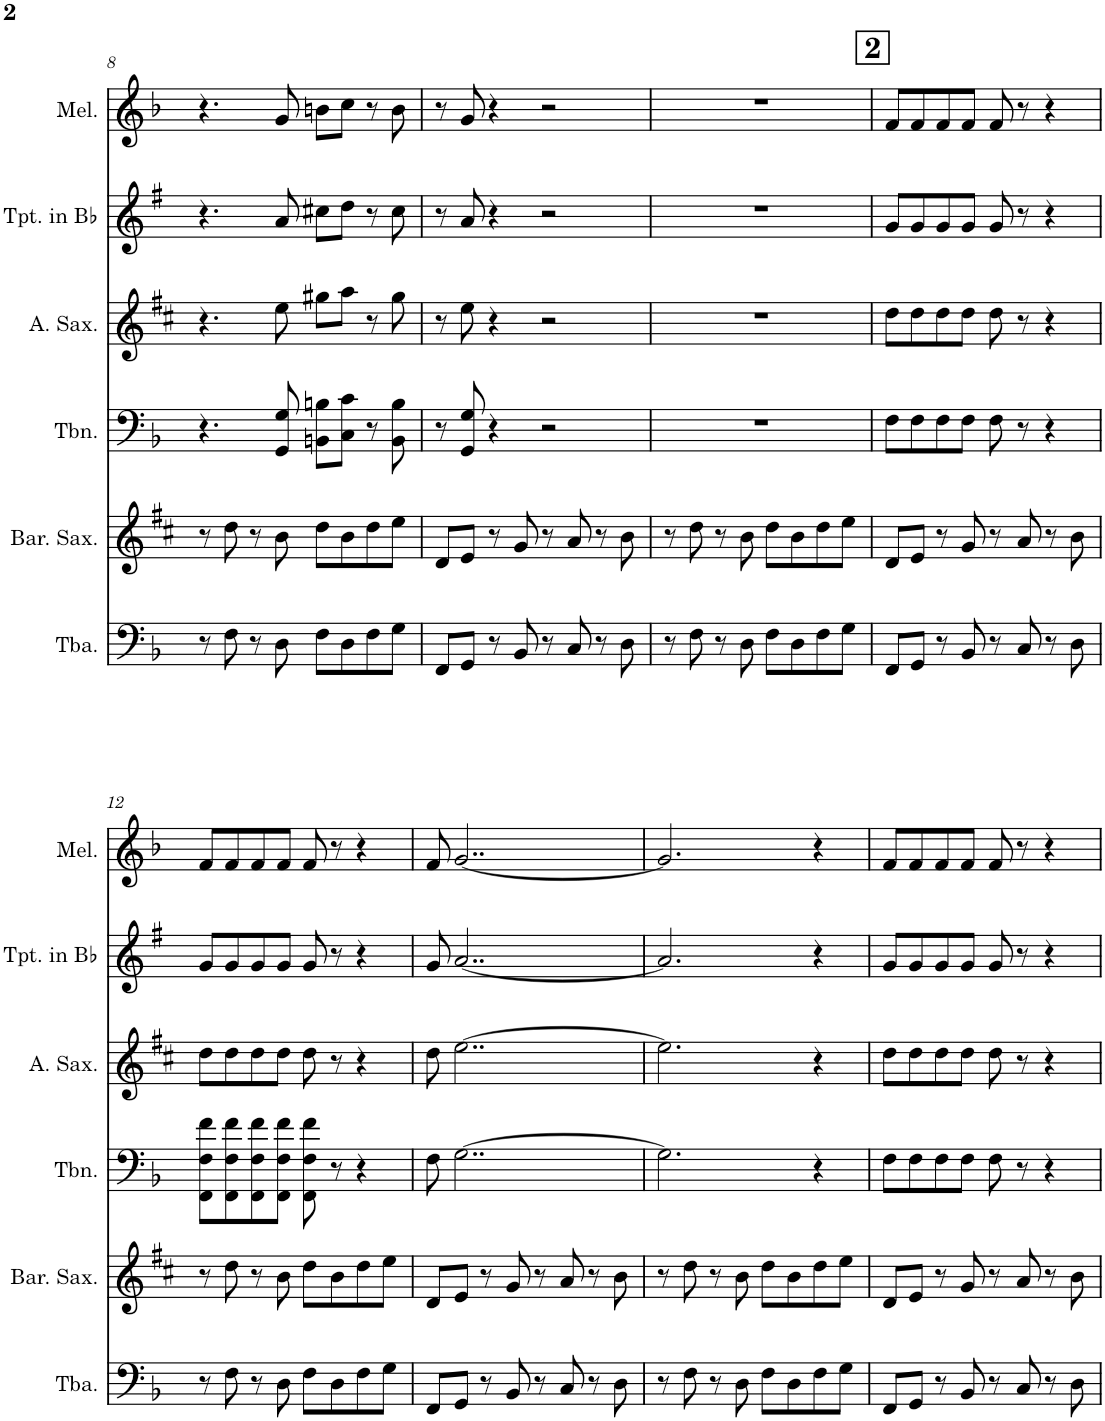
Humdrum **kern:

**kern	**kern	**kern	**kern	**kern	**kern
*part6	*part5	*part4	*part3	*part2	*part1
*staff6	*staff5	*staff4	*staff3	*staff2	*staff1
*I"Tuba	*I"Baritone Saxophone	*I"Trombone	*I"Alto Saxophone	*I"Trumpet in Bb	*I"Melodica
*I'Tba.	*I'Bar. Sax.	*I'Tbn.	*I'A. Sax.	*I'Tpt. in Bb	*I'Mel.
!!LO:PB:g=z
*clefF4	*clefG2	*clefF4	*clefG2	*clefG2	*clefG2
*	*Trd12c21	*	*Trd5c9	*Trd1c2	*
*k[b-]	*k[f#c#]	*k[b-]	*k[f#c#]	*k[f#]	*k[b-]
*M4/4	*M4/4	*M4/4	*M4/4	*M4/4	*M4/4
=8	=8	=8	=8	=8	=8
8r	8r	4.r	4.r	4.r	4.r
8F\	8dd\	.	.	.	.
8r	8r	.	.	.	.
8D\	8b\	8GG/ 8G/	8ee\	8a/	8g/
8F\L	8dd\L	8BBn\ 8Bn\L	8gg#X\L	8cc#X\L	8bn\L
8D\	8b\	8C\ 8c\J	8aa\J	8dd\J	8cc\J
8F\	8dd\	8r	8r	8r	8r
8G\J	8ee\J	8BB\ 8B\	8gg#\	8cc#\	8b\
=9	=9	=9	=9	=9	=9
8FF/L	8d/L	8r	8r	8r	8r
8GG/J	8e/J	8GG/ 8G/	8ee\	8a/	8g/
8r	8r	4r	4r	4r	4r
8BB-/	8g/	.	.	.	.
8r	8r	2r	2r	2r	2r
8C/	8a/	.	.	.	.
8r	8r	.	.	.	.
8D\	8b\	.	.	.	.
=10	=10	=10	=10	=10	=10
8r	8r	1r	1r	1r	1r
8F\	8dd\	.	.	.	.
8r	8r	.	.	.	.
8D\	8b\	.	.	.	.
8F\L	8dd\L	.	.	.	.
8D\	8b\	.	.	.	.
8F\	8dd\	.	.	.	.
8G\J	8ee\J	.	.	.	.
!!LO:REH:place=s1:a:B:cj:fs=14:t=2
=11	=11	=11	=11	=11	=11
8FF/L	8d/L	8F\L	8dd\L	8g/L	8f/L
8GG/J	8e/J	8F\	8dd\	8g/	8f/
8r	8r	8F\	8dd\	8g/	8f/
8BB-/	8g/	8F\J	8dd\J	8g/J	8f/J
8r	8r	8F\	8dd\	8g/	8f/
8C/	8a/	8r	8r	8r	8r
8r	8r	4r	4r	4r	4r
8D\	8b\	.	.	.	.
!!LO:LB:g=z
=12	=12	=12	=12	=12	=12
8r	8r	8FF\ 8F\ 8f\L	8dd\L	8g/L	8f/L
8F\	8dd\	8FF\ 8F\ 8f\	8dd\	8g/	8f/
8r	8r	8FF\ 8F\ 8f\	8dd\	8g/	8f/
8D\	8b\	8FF\ 8F\ 8f\J	8dd\J	8g/J	8f/J
8F\L	8dd\L	8FF\ 8F\ 8f\	8dd\	8g/	8f/
8D\	8b\	8r	8r	8r	8r
8F\	8dd\	4r	4r	4r	4r
8G\J	8ee\J	.	.	.	.
=13	=13	=13	=13	=13	=13
8FF/L	8d/L	8F\	8dd\	8g/	8f/
8GG/J	8e/J	[2..G\	[2..ee\	[2..a/	[2..g/
8r	8r	.	.	.	.
8BB-/	8g/	.	.	.	.
8r	8r	.	.	.	.
8C/	8a/	.	.	.	.
8r	8r	.	.	.	.
8D\	8b\	.	.	.	.
=14	=14	=14	=14	=14	=14
8r	8r	2.G\]	2.ee\]	2.a/]	2.g/]
8F\	8dd\	.	.	.	.
8r	8r	.	.	.	.
8D\	8b\	.	.	.	.
8F\L	8dd\L	.	.	.	.
8D\	8b\	.	.	.	.
8F\	8dd\	4r	4r	4r	4r
8G\J	8ee\J	.	.	.	.
=15	=15	=15	=15	=15	=15
8FF/L	8d/L	8F\L	8dd\L	8g/L	8f/L
8GG/J	8e/J	8F\	8dd\	8g/	8f/
8r	8r	8F\	8dd\	8g/	8f/
8BB-/	8g/	8F\J	8dd\J	8g/J	8f/J
8r	8r	8F\	8dd\	8g/	8f/
8C/	8a/	8r	8r	8r	8r
8r	8r	4r	4r	4r	4r
8D\	8b\	.	.	.	.
=	=	=	=	=	=
*-	*-	*-	*-	*-	*-
